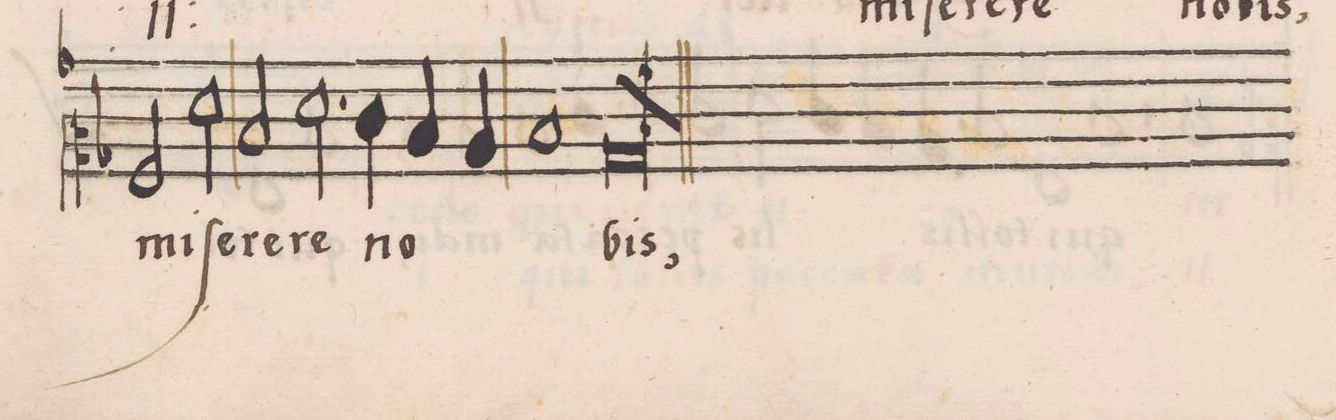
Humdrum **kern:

**kern	**text
*I"ALTVS	*
*clefC2	*
*k[b-]	*
*met(C|)	*
*M2/1	*
2A/	mi-
2f\	-ſe-
2d/	-re-
2.f\	-re
=39-	=39-
4e\	no-
4d/	.
4c/	.
1d	.
=40-	=40-
0B-l	-bis,
=41||-	=41||-
*-	*-
